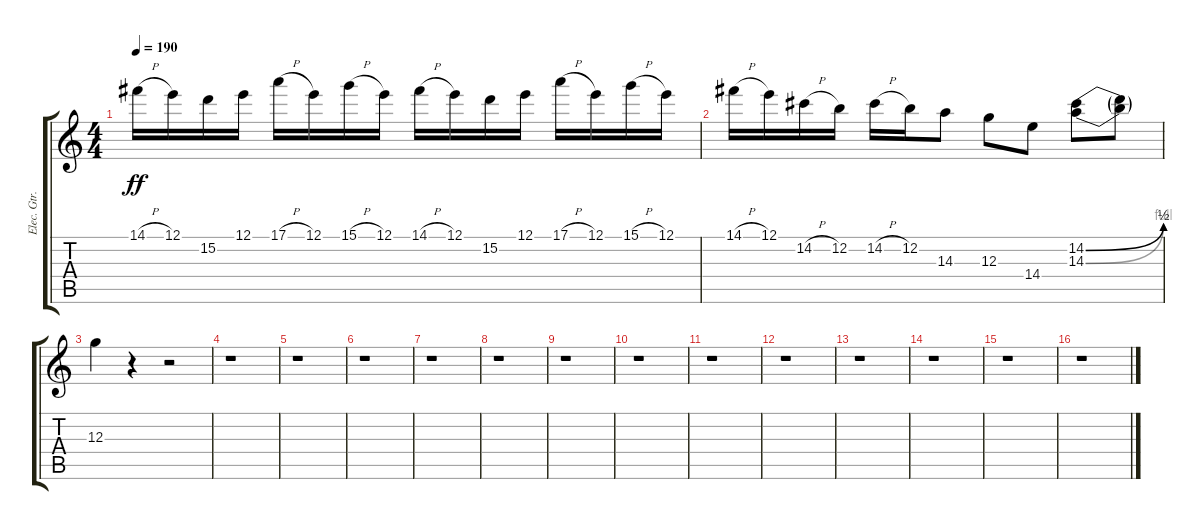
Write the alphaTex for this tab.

\track ("Elec. Gtr. II" "Elec. Gtr.") {instrument distortionguitar}
\staff {score tabs}
\tuning (E4 B3 G3 D3 A2 E2) {hide}
\ts (4 4)
\tempo 190
\clef g2
\ks c
14.1{h}.16{dy ff} 12.1.16 15.2.16 12.1.16 17.1{h}.16 12.1.16 15.1{h}.16 12.1.16 14.1{h}.16 12.1.16 15.2.16 12.1.16 17.1{h}.16 12.1.16 15.1{h}.16 12.1.16 |
14.1{h}.16 12.1.16 14.2{h}.16 12.2.16 14.2{h}.16 12.2.16 14.3.8 12.3.8 14.4.8 (14.2{be (bend 0 0 60 2)} 14.3{be (bend 0 0 60 4)}).8 (14.2{t} 14.3{t}).8 |
12.3.4 r.4 r.2 |
r.1 |
r.1 |
r.1 |
r.1 |
r.1 |
r.1 |
r.1 |
r.1 |
r.1 |
r.1 |
r.1 |
r.1 |
r.1
